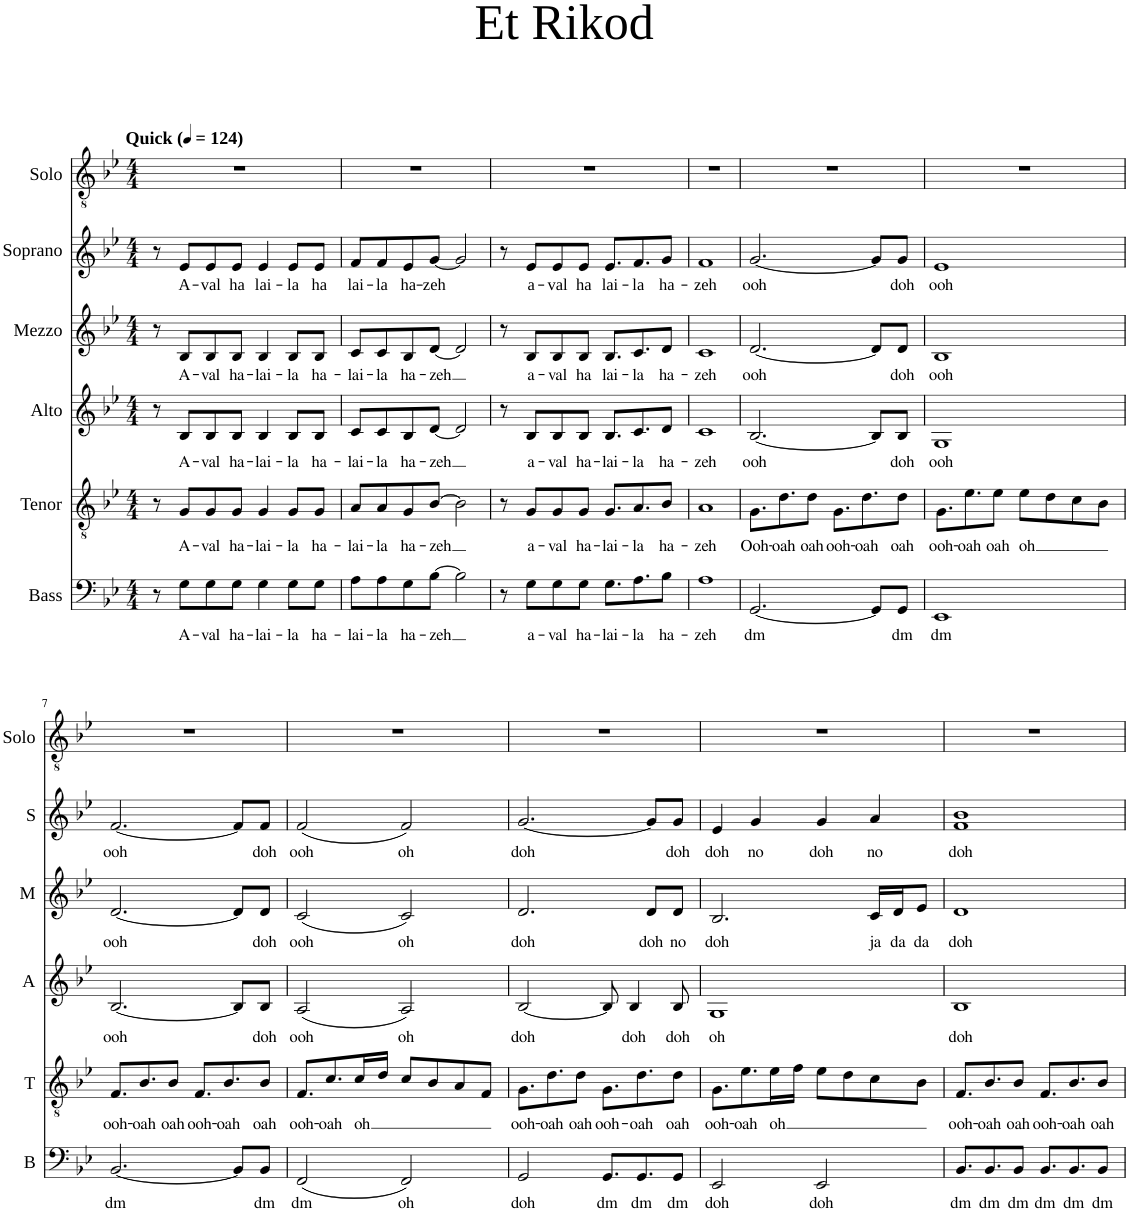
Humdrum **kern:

**kern	**text	**kern	**text	**kern	**text	**kern	**text	**kern	**text	**kern
*part6	*part6	*part5	*part5	*part4	*part4	*part3	*part3	*part2	*part2	*part1
*staff6	*staff6	*staff5	*staff5	*staff4	*staff4	*staff3	*staff3	*staff2	*staff2	*staff1
*I"Bass	*	*I"Tenor	*	*I"Alto	*	*I"Mezzo	*	*I"Soprano	*	*I"Solo
*I'B	*	*I'T	*	*I'A	*	*I'M	*	*I'S	*	*I'Solo
*clefF4	*	*clefGv2	*	*clefG2	*	*clefG2	*	*clefG2	*	*clefGv2
*k[b-e-]	*	*k[b-e-]	*	*k[b-e-]	*	*k[b-e-]	*	*k[b-e-]	*	*k[b-e-]
*M4/4	*	*M4/4	*	*M4/4	*	*M4/4	*	*M4/4	*	*M4/4
*MM124	*	*MM124	*	*MM124	*	*MM124	*	*MM124	*	*MM124
=1	=1	=1	=1	=1	=1	=1	=1	=1	=1	=1
!	!	!	!	!	!	!	!	!	!	!LO:TX:a:B:t=Quick
8r	.	8r	.	8r	.	8r	.	8r	.	1r
!	!LO:LY:b	!	!LO:LY:b	!	!LO:LY:b	!	!LO:LY:b	!	!LO:LY:b	!
8G\L	A-	8G/L	A-	8B-/L	A-	8B-/L	A-	8e-/L	A-	.
!	!LO:LY:b	!	!LO:LY:b	!	!LO:LY:b	!	!LO:LY:b	!	!LO:LY:b	!
8G\	-val	8G/	-val	8B-/	-val	8B-/	-val	8e-/	-val	.
!	!LO:LY:b	!	!LO:LY:b	!	!LO:LY:b	!	!LO:LY:b	!	!LO:LY:b	!
8G\J	ha-	8G/J	ha-	8B-/J	ha-	8B-/J	ha-	8e-/J	ha	.
!	!LO:LY:b	!	!LO:LY:b	!	!LO:LY:b	!	!LO:LY:b	!	!LO:LY:b	!
4G\	-lai-	4G/	-lai-	4B-/	-lai-	4B-/	-lai-	4e-/	lai-	.
!	!LO:LY:b	!	!LO:LY:b	!	!LO:LY:b	!	!LO:LY:b	!	!LO:LY:b	!
8G\L	-la	8G/L	-la	8B-/L	-la	8B-/L	-la	8e-/L	-la	.
!	!LO:LY:b	!	!LO:LY:b	!	!LO:LY:b	!	!LO:LY:b	!	!LO:LY:b	!
8G\J	ha-	8G/J	ha-	8B-/J	ha-	8B-/J	ha-	8e-/J	ha	.
=2	=2	=2	=2	=2	=2	=2	=2	=2	=2	=2
!	!LO:LY:b	!	!LO:LY:b	!	!LO:LY:b	!	!LO:LY:b	!	!LO:LY:b	!
8A\L	-lai-	8A/L	-lai-	8c/L	-lai-	8c/L	-lai-	8f/L	lai-	1r
!	!LO:LY:b	!	!LO:LY:b	!	!LO:LY:b	!	!LO:LY:b	!	!LO:LY:b	!
8A\	-la	8A/	-la	8c/	-la	8c/	-la	8f/	-la	.
!	!LO:LY:b	!	!LO:LY:b	!	!LO:LY:b	!	!LO:LY:b	!	!LO:LY:b	!
8G\	ha-	8G/	ha-	8B-/	ha-	8B-/	ha-	8e-/	ha-	.
!	!LO:LY:b	!	!LO:LY:b	!	!LO:LY:b	!	!LO:LY:b	!	!LO:LY:b	!
[8B-\J	-zeh	[8B-/J	-zeh	[8d/J	-zeh	[8d/J	-zeh	[8g/J	-zeh	.
2B-\]	.	2B-\]	.	2d/]	.	2d/]	.	2g/]	.	.
=3	=3	=3	=3	=3	=3	=3	=3	=3	=3	=3
8r	.	8r	.	8r	.	8r	.	8r	.	1r
!	!LO:LY:b	!	!LO:LY:b	!	!LO:LY:b	!	!LO:LY:b	!	!LO:LY:b	!
8G\L	a-	8G/L	a-	8B-/L	a-	8B-/L	a-	8e-/L	a-	.
!	!LO:LY:b	!	!LO:LY:b	!	!LO:LY:b	!	!LO:LY:b	!	!LO:LY:b	!
8G\	-val	8G/	-val	8B-/	-val	8B-/	-val	8e-/	-val	.
!	!LO:LY:b	!	!LO:LY:b	!	!LO:LY:b	!	!LO:LY:b	!	!LO:LY:b	!
8G\J	ha-	8G/J	ha-	8B-/J	ha-	8B-/J	ha	8e-/J	ha	.
!	!LO:LY:b	!	!LO:LY:b	!	!LO:LY:b	!	!LO:LY:b	!	!LO:LY:b	!
8.G\L	-lai-	8.G/L	-lai-	8.B-/L	-lai-	8.B-/L	lai-	8.e-/L	lai-	.
!	!LO:LY:b	!	!LO:LY:b	!	!LO:LY:b	!	!LO:LY:b	!	!LO:LY:b	!
8.A\	-la	8.A/	-la	8.c/	-la	8.c/	-la	8.f/	-la	.
!	!LO:LY:b	!	!LO:LY:b	!	!LO:LY:b	!	!LO:LY:b	!	!LO:LY:b	!
8B-\J	ha-	8B-/J	ha-	8d/J	ha-	8d/J	ha-	8g/J	ha-	.
=4	=4	=4	=4	=4	=4	=4	=4	=4	=4	=4
!	!LO:LY:b	!	!LO:LY:b	!	!LO:LY:b	!	!LO:LY:b	!	!LO:LY:b	!
1A	-zeh	1A	-zeh	1c	-zeh	1c	-zeh	1f	-zeh	1r
=5	=5	=5	=5	=5	=5	=5	=5	=5	=5	=5
!	!LO:LY:b	!	!LO:LY:b	!	!LO:LY:b	!	!LO:LY:b	!	!LO:LY:b	!
[2.GG/	dm	8.G\L	Ooh-	[2.B-/	ooh	[2.d/	ooh	[2.g/	ooh	1r
!	!	!	!LO:LY:b	!	!	!	!	!	!	!
.	.	8.d\	-oah	.	.	.	.	.	.	.
!	!	!	!LO:LY:b	!	!	!	!	!	!	!
.	.	8d\J	oah	.	.	.	.	.	.	.
!	!	!	!LO:LY:b	!	!	!	!	!	!	!
.	.	8.G\L	ooh-	.	.	.	.	.	.	.
!	!	!	!LO:LY:b	!	!	!	!	!	!	!
.	.	8.d\	-oah	.	.	.	.	.	.	.
8GG/L]	.	.	.	8B-/L]	.	8d/L]	.	8g/L]	.	.
!	!LO:LY:b	!	!LO:LY:b	!	!LO:LY:b	!	!LO:LY:b	!	!LO:LY:b	!
8GG/J	dm	8d\J	oah	8B-/J	doh	8d/J	doh	8g/J	doh	.
=6	=6	=6	=6	=6	=6	=6	=6	=6	=6	=6
!	!LO:LY:b	!	!LO:LY:b	!	!LO:LY:b	!	!LO:LY:b	!	!LO:LY:b	!
1EE-	dm	8.G\L	ooh-	1G	ooh	1B-	ooh	1e-	ooh	1r
!	!	!	!LO:LY:b	!	!	!	!	!	!	!
.	.	8.e-\	-oah	.	.	.	.	.	.	.
!	!	!	!LO:LY:b	!	!	!	!	!	!	!
.	.	8e-\J	oah	.	.	.	.	.	.	.
!	!	!	!LO:LY:b	!	!	!	!	!	!	!
.	.	8e-\L	oh	.	.	.	.	.	.	.
.	.	8d\	.	.	.	.	.	.	.	.
.	.	8c\	.	.	.	.	.	.	.	.
.	.	8B-\J	.	.	.	.	.	.	.	.
!!LO:LB:g=z
=7	=7	=7	=7	=7	=7	=7	=7	=7	=7	=7
!	!LO:LY:b	!	!LO:LY:b	!	!LO:LY:b	!	!LO:LY:b	!	!LO:LY:b	!
[2.BB-/	dm	8.F/L	ooh-	[2.B-/	ooh	[2.d/	ooh	[2.f/	ooh	1r
!	!	!	!LO:LY:b	!	!	!	!	!	!	!
.	.	8.B-/	-oah	.	.	.	.	.	.	.
!	!	!	!LO:LY:b	!	!	!	!	!	!	!
.	.	8B-/J	oah	.	.	.	.	.	.	.
!	!	!	!LO:LY:b	!	!	!	!	!	!	!
.	.	8.F/L	ooh-	.	.	.	.	.	.	.
!	!	!	!LO:LY:b	!	!	!	!	!	!	!
.	.	8.B-/	-oah	.	.	.	.	.	.	.
8BB-/L]	.	.	.	8B-/L]	.	8d/L]	.	8f/L]	.	.
!	!LO:LY:b	!	!LO:LY:b	!	!LO:LY:b	!	!LO:LY:b	!	!LO:LY:b	!
8BB-/J	dm	8B-/J	oah	8B-/J	doh	8d/J	doh	8f/J	doh	.
=8	=8	=8	=8	=8	=8	=8	=8	=8	=8	=8
!	!LO:LY:b	!	!LO:LY:b	!	!LO:LY:b	!	!LO:LY:b	!	!LO:LY:b	!
(2FF/	dm	8.F/L	ooh-	(2A/	ooh	(2c/	ooh	(2f/	ooh	1r
!	!	!	!LO:LY:b	!	!	!	!	!	!	!
.	.	8.c/	-oah	.	.	.	.	.	.	.
!	!	!	!LO:LY:b	!	!	!	!	!	!	!
.	.	16c/L	oh	.	.	.	.	.	.	.
.	.	16d/JJ	.	.	.	.	.	.	.	.
!	!LO:LY:b	!	!	!	!LO:LY:b	!	!LO:LY:b	!	!LO:LY:b	!
2FF/)	oh	8c/L	.	2A/)	oh	2c/)	oh	2f/)	oh	.
.	.	8B-/	.	.	.	.	.	.	.	.
.	.	8A/	.	.	.	.	.	.	.	.
.	.	8F/J	.	.	.	.	.	.	.	.
=9	=9	=9	=9	=9	=9	=9	=9	=9	=9	=9
!	!LO:LY:b	!	!LO:LY:b	!	!LO:LY:b	!	!LO:LY:b	!	!LO:LY:b	!
2GG/	doh	8.G\L	ooh-	[2B-/	doh	2.d/	doh	[2.g/	doh	1r
!	!	!	!LO:LY:b	!	!	!	!	!	!	!
.	.	8.d\	-oah	.	.	.	.	.	.	.
!	!	!	!LO:LY:b	!	!	!	!	!	!	!
.	.	8d\J	oah	.	.	.	.	.	.	.
!	!LO:LY:b	!	!LO:LY:b	!	!	!	!	!	!	!
8.GG/L	dm	8.G\L	ooh-	8B-/]	.	.	.	.	.	.
!	!	!	!	!	!LO:LY:b	!	!	!	!	!
.	.	.	.	4B-/	doh	.	.	.	.	.
!	!LO:LY:b	!	!LO:LY:b	!	!	!	!	!	!	!
8.GG/	dm	8.d\	-oah	.	.	.	.	.	.	.
!	!	!	!	!	!	!	!LO:LY:b	!	!	!
.	.	.	.	.	.	8d/L	doh	8g/L]	.	.
!	!LO:LY:b	!	!LO:LY:b	!	!LO:LY:b	!	!LO:LY:b	!	!LO:LY:b	!
8GG/J	dm	8d\J	oah	8B-/	doh	8d/J	no	8g/J	doh	.
=10	=10	=10	=10	=10	=10	=10	=10	=10	=10	=10
!	!LO:LY:b	!	!LO:LY:b	!	!LO:LY:b	!	!LO:LY:b	!	!LO:LY:b	!
2EE-/	doh	8.G\L	ooh-	1G	oh	2.B-/	doh	4e-/	doh	1r
!	!	!	!LO:LY:b	!	!	!	!	!	!	!
.	.	8.e-\	-oah	.	.	.	.	.	.	.
!	!	!	!	!	!	!	!	!	!LO:LY:b	!
.	.	.	.	.	.	.	.	4g/	no	.
!	!	!	!LO:LY:b	!	!	!	!	!	!	!
.	.	16e-\L	oh	.	.	.	.	.	.	.
.	.	16f\JJ	.	.	.	.	.	.	.	.
!	!LO:LY:b	!	!	!	!	!	!	!	!LO:LY:b	!
2EE-/	doh	8e-\L	.	.	.	.	.	4g/	doh	.
.	.	8d\	.	.	.	.	.	.	.	.
!	!	!	!	!	!	!	!LO:LY:b	!	!LO:LY:b	!
.	.	8c\	.	.	.	16c/LL	ja	4a/	no	.
!	!	!	!	!	!	!	!LO:LY:b	!	!	!
.	.	.	.	.	.	16d/J	da	.	.	.
!	!	!	!	!	!	!	!LO:LY:b	!	!	!
.	.	8B-\J	.	.	.	8e-/J	da	.	.	.
=11	=11	=11	=11	=11	=11	=11	=11	=11	=11	=11
!	!LO:LY:b	!	!LO:LY:b	!	!LO:LY:b	!	!LO:LY:b	!	!LO:LY:b	!
8.BB-/L	dm	8.F/L	ooh-	1B-	doh	1d	doh	1f 1b-	doh	1r
!	!LO:LY:b	!	!LO:LY:b	!	!	!	!	!	!	!
8.BB-/	dm	8.B-/	-oah	.	.	.	.	.	.	.
!	!LO:LY:b	!	!LO:LY:b	!	!	!	!	!	!	!
8BB-/J	dm	8B-/J	oah	.	.	.	.	.	.	.
!	!LO:LY:b	!	!LO:LY:b	!	!	!	!	!	!	!
8.BB-/L	dm	8.F/L	ooh-	.	.	.	.	.	.	.
!	!LO:LY:b	!	!LO:LY:b	!	!	!	!	!	!	!
8.BB-/	dm	8.B-/	-oah	.	.	.	.	.	.	.
!	!LO:LY:b	!	!LO:LY:b	!	!	!	!	!	!	!
8BB-/J	dm	8B-/J	oah	.	.	.	.	.	.	.
=	=	=	=	=	=	=	=	=	=	=
*-	*-	*-	*-	*-	*-	*-	*-	*-	*-	*-
